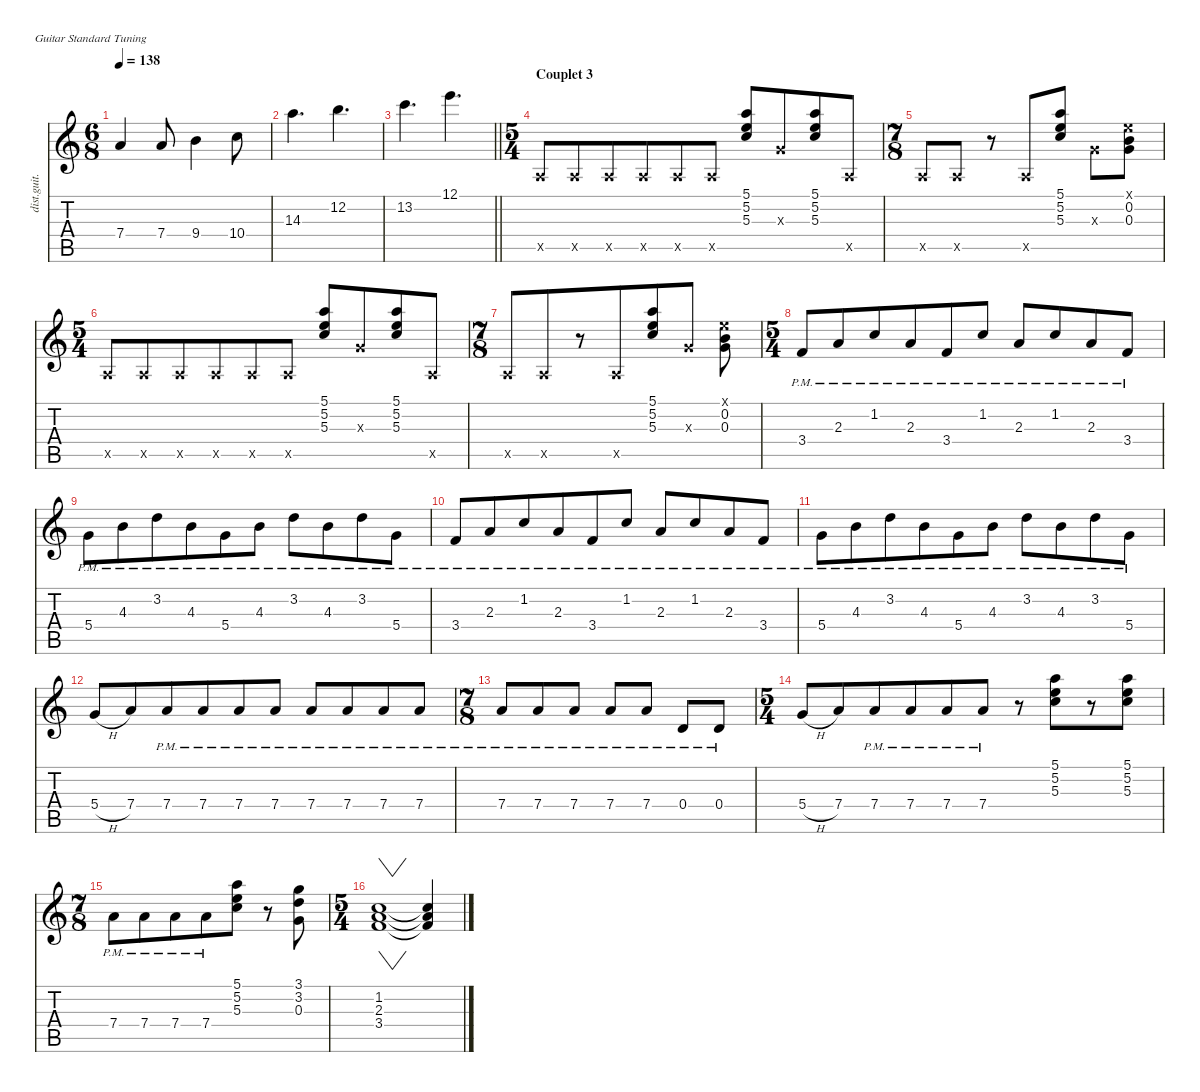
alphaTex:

\defaultSystemsLayout 4
\hideDynamics
\bracketExtendMode nobrackets
\track ("Sylvain" "dist.guit.") {instrument distortionguitar}
\staff {score tabs}
\tuning (E4 B3 G3 D3 A2 E2)
\ts (6 8)
\tempo 138
\clef g2
\ks aminor
7.4.4{dy f} 7.4.8 9.4.4 10.4.8 |
14.3.4{d} 12.2.4{d} |
\barLineRight lightlight
13.2.4{d} 12.1.4{d} |
\ts (5 4)
\beaming (8 6 4)
\section ("" "Couplet 3")
0.5{x}.8{instrument electricguitarclean} 0.5{x}.8 0.5{x}.8 0.5{x}.8 0.5{x}.8 0.5{x}.8 (5.3 5.2 5.1).8 0.3{x}.8 (5.3 5.1 5.2).8 0.5{x}.8 |
\ts (7 8)
\beaming (8 3 2 2)
0.5{x}.8 0.5{x}.8 r.8 0.5{x}.8 (5.3 5.2 5.1).8 0.3{x}.8 (0.3 0.1{x} 0.2).8 |
\ts (5 4)
\beaming (8 6 4)
0.5{x}.8 0.5{x}.8 0.5{x}.8 0.5{x}.8 0.5{x}.8 0.5{x}.8 (5.3 5.2 5.1).8 0.3{x}.8 (5.3 5.1 5.2).8 0.5{x}.8 |
\ts (7 8)
\beaming (8 6 4)
0.5{x}.8 0.5{x}.8 r.8 0.5{x}.8 (5.3 5.2 5.1).8 0.3{x}.8 (0.3 0.1{x} 0.2).8 |
\ts (5 4)
\beaming (8 6 4)
3.4{pm}.8 2.3{pm}.8 1.2{pm}.8 2.3{pm}.8 3.4{pm}.8 1.2{pm}.8 2.3{pm}.8 1.2{pm}.8 2.3{pm}.8 3.4{pm}.8 |
5.4{pm}.8 4.3{pm}.8 3.2{pm}.8 4.3{pm}.8 5.4{pm}.8 4.3{pm}.8 3.2{pm}.8 4.3{pm}.8 3.2{pm}.8 5.4{pm}.8 |
3.4{pm}.8 2.3{pm}.8 1.2{pm}.8 2.3{pm}.8 3.4{pm}.8 1.2{pm}.8 2.3{pm}.8 1.2{pm}.8 2.3{pm}.8 3.4{pm}.8 |
5.4{pm}.8 4.3{pm}.8 3.2{pm}.8 4.3{pm}.8 5.4{pm}.8 4.3{pm}.8 3.2{pm}.8 4.3{pm}.8 3.2{pm}.8 5.4{pm}.8 |
5.4{h}.8 7.4.8 7.4{pm}.8 7.4{pm}.8 7.4{pm}.8 7.4{pm}.8 7.4{pm}.8 7.4{pm}.8 7.4{pm}.8 7.4{pm}.8 |
\ts (7 8)
\beaming (8 3 2 2)
7.4{pm}.8 7.4{pm}.8 7.4{pm}.8 7.4{pm}.8 7.4{pm}.8 0.4{pm}.8 0.4{pm}.8 |
\ts (5 4)
\beaming (8 6 4)
5.4{h}.8 7.4.8 7.4{pm}.8 7.4{pm}.8 7.4{pm}.8 7.4{pm}.8 r.8 (5.3 5.2 5.1).8 r.8 (5.3 5.2 5.1).8 |
\ts (7 8)
\beaming (8 6 4)
7.4{pm}.8 7.4{pm}.8 7.4{pm}.8 7.4{pm}.8 (5.3 5.2 5.1).8 r.8 (3.1 3.2 0.3).8 |
\ts (5 4)
\beaming (8 6 4)
(1.2 2.3 3.4).1{vw} (3.4{t} 2.3{t} 1.2{t}).4
